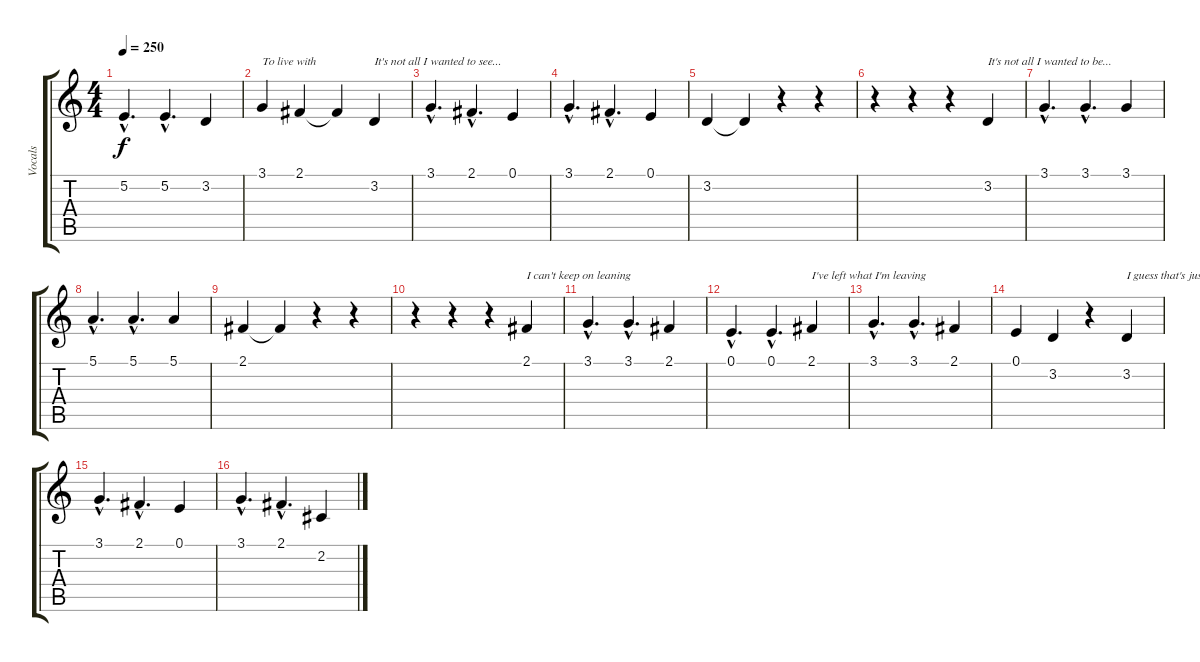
\track ("Vocals" "Vocals") {instrument oboe}
\staff {score tabs}
\tuning (E4 B3 G3 D3 A2 E2) {hide}
\ts (4 4)
\tempo 250
\clef g2
\ks c
5.2{hac}.4{d dy f} 5.2{hac}.4{d} 3.2.4 |
3.1.4{txt "To live with"} 2.1.4 2.1{t}.4 3.2.4{txt "It's not all I wanted to see..."} |
3.1{hac}.4{d} 2.1{hac}.4{d} 0.1.4 |
3.1{hac}.4{d} 2.1{hac}.4{d} 0.1.4 |
3.2.4 3.2{t}.4 r.4 r.4 |
r.4 r.4 r.4 3.2.4{txt "It's not all I wanted to be..."} |
3.1{hac}.4{d} 3.1{hac}.4{d} 3.1.4 |
5.1{hac}.4{d} 5.1{hac}.4{d} 5.1.4 |
2.1.4 2.1{t}.4 r.4 r.4 |
r.4 r.4 r.4 2.1.4{txt "I can't keep on leaning"} |
3.1{hac}.4{d} 3.1{hac}.4{d} 2.1.4 |
0.1{hac}.4{d} 0.1{hac}.4{d} 2.1.4{txt "I've left what I'm leaving"} |
3.1{hac}.4{d} 3.1{hac}.4{d} 2.1.4 |
0.1.4 3.2.4 r.4 3.2.4{txt "I guess that's just what I believe..."} |
3.1{hac}.4{d} 2.1{hac}.4{d} 0.1.4 |
3.1{hac}.4{d} 2.1{hac}.4{d} 2.2.4
